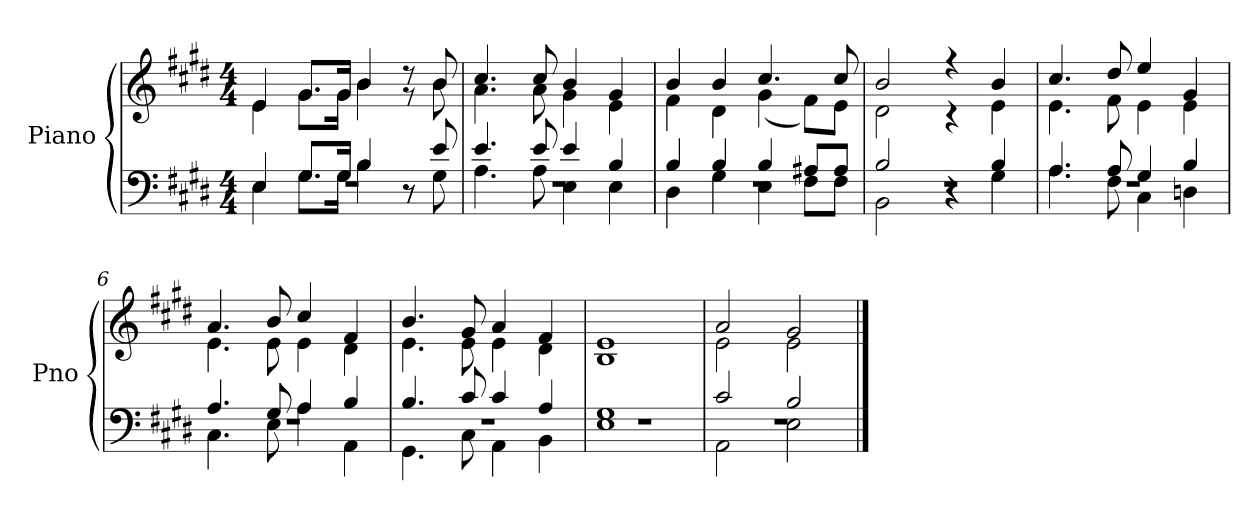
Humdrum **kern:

**kern	**kern
*part1	*part1
*staff2	*staff1
*I"Piano	*
*I'Pno	*
*clefF4	*clefG2
*k[f#c#g#d#]	*k[f#c#g#d#]
*E:	*E:
*M4/4	*M4/4
=1	=1
*^	*^
*	*^	*	*
1r	4E/	4E\	4e/	4e\
.	8.G#/L	8.G#\L	8.g#/L	8.g#\L
.	16G#/Jk	16G#\Jk	16g#/Jk	16g#\Jk
.	4B/	4B\	4b/	4b\
.	8r	8r	8r	8r
.	8e/	8G#\	8b/	8b\
=2	=2	=2	=2	=2
1r	4.e/	4.A\	4.cc#/	4.a\
.	8e/	8A\	8cc#/	8a\
.	4e/	4E\	4b/	4g#\
.	4B/	4E\	4g#/	4e\
=3	=3	=3	=3	=3
1r	4B/	4D#\	4b/	4f#\
.	4B/	4G#\	4b/	4d#\
.	4B/	4E\	4.cc#/	(4g#\
.	8A#X/L	8F#\L	.	8f#\L)
.	8A#/J	8F#\J	8cc#/	8e\J
=4	=4	=4	=4	=4
1r	2B/	2BB\	2b/	2d#\
.	4r	4r	4r	4r
.	4B/	4G#\	4b/	4e\
=5	=5	=5	=5	=5
1r	4.A/	4.A\	4.cc#/	4.e\
.	8A/	8F#\	8dd#/	8f#\
.	4G#/	4C#\	4ee/	4e\
.	4B/	4Dn\	4g#/	4e\
!!LO:LB:g=z	!!
=6	=6	=6	=6	=6
1r	4.A/	4.C#\	4.a/	4.e\
.	8G#/	8E\	8b/	8e\
.	4A/	4A\	4cc#/	4e\
.	4B/	4AA\	4f#/	4d#\
=7	=7	=7	=7	=7
1r	4.B/	4.GG#\	4.b/	4.e\
.	8c#/	8C#\	8g#/	8e\
.	4c#/	4AA\	4a/	4e\
.	4A/	4BB\	4f#/	4d#\
=8	=8	=8	=8	=8
1r	1G#	1E	1e	1B
=9	=9	=9	=9	=9
1r	2c#/	2AA\	2a/	2e\
.	2B/	2E\	2g#/	2e\
*v	*v	*v	*	*
*	*v	*v
==	==
*-	*-
